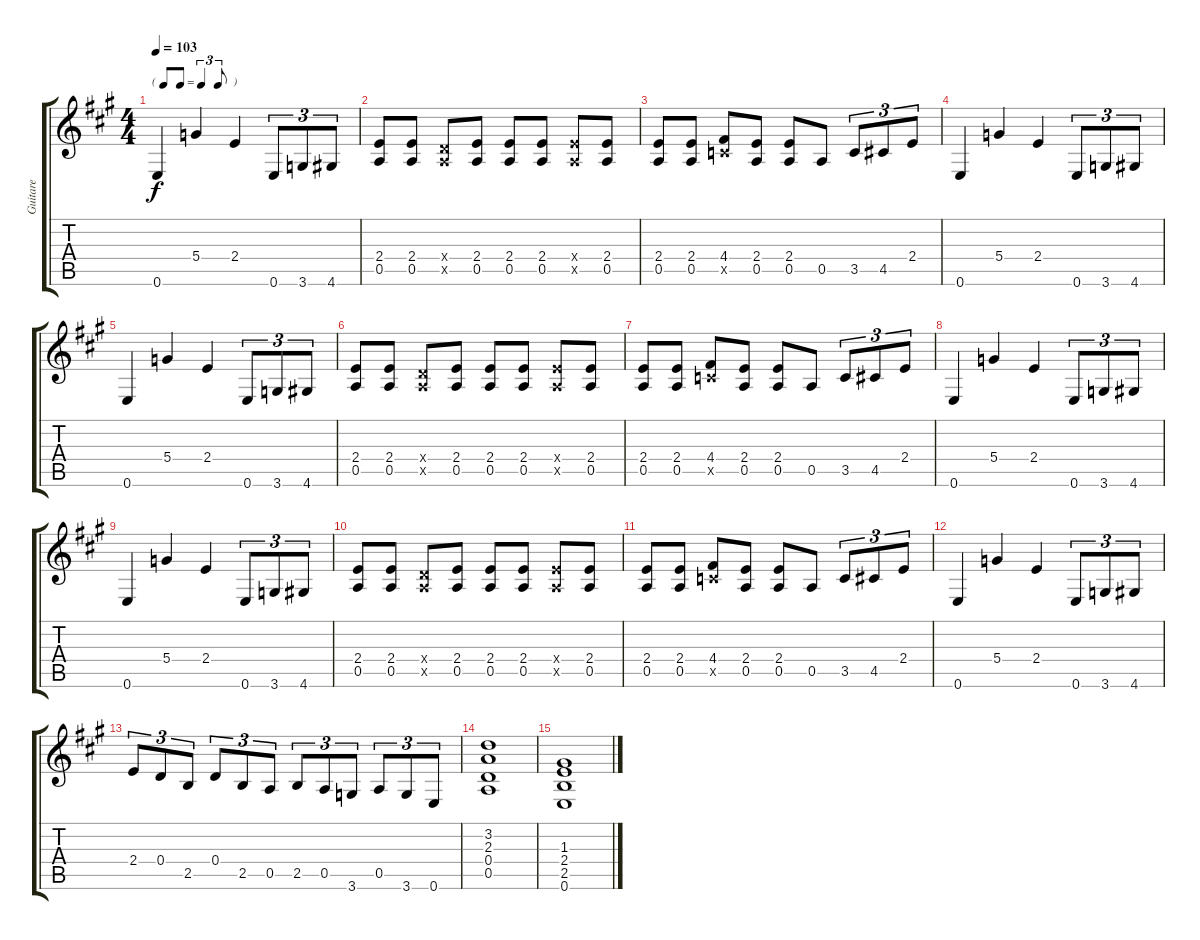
\track ("Guitare" "Guitare") {instrument electricguitarclean}
\staff {score tabs}
\tuning (E4 B3 G3 D3 A2 E2) {hide}
\ts (4 4)
\tf triplet8th
\tempo 103
\clef g2
\ks a
0.6.4{dy f} 5.4.4 2.4.4 0.6.8{tu (3 2)} 3.6.8{tu (3 2)} 4.6.8{tu (3 2)} |
(2.4 0.5).8 (2.4 0.5).8 (0.4{x} 0.5{x}).8 (2.4 0.5).8 (2.4 0.5).8 (2.4 0.5).8 (2.4{x} 0.5{x}).8 (2.4 0.5).8 |
(2.4 0.5).8 (2.4 0.5).8 (4.4 3.5{x}).8 (2.4 0.5).8 (2.4 0.5).8 0.5.8 3.5.8{tu (3 2)} 4.5.8{tu (3 2)} 2.4.8{tu (3 2)} |
0.6.4 5.4.4 2.4.4 0.6.8{tu (3 2)} 3.6.8{tu (3 2)} 4.6.8{tu (3 2)} |
0.6.4 5.4.4 2.4.4 0.6.8{tu (3 2)} 3.6.8{tu (3 2)} 4.6.8{tu (3 2)} |
(2.4 0.5).8 (2.4 0.5).8 (0.4{x} 0.5{x}).8 (2.4 0.5).8 (2.4 0.5).8 (2.4 0.5).8 (2.4{x} 0.5{x}).8 (2.4 0.5).8 |
(2.4 0.5).8 (2.4 0.5).8 (4.4 3.5{x}).8 (2.4 0.5).8 (2.4 0.5).8 0.5.8 3.5.8{tu (3 2)} 4.5.8{tu (3 2)} 2.4.8{tu (3 2)} |
0.6.4 5.4.4 2.4.4 0.6.8{tu (3 2)} 3.6.8{tu (3 2)} 4.6.8{tu (3 2)} |
0.6.4 5.4.4 2.4.4 0.6.8{tu (3 2)} 3.6.8{tu (3 2)} 4.6.8{tu (3 2)} |
(2.4 0.5).8 (2.4 0.5).8 (0.4{x} 0.5{x}).8 (2.4 0.5).8 (2.4 0.5).8 (2.4 0.5).8 (2.4{x} 0.5{x}).8 (2.4 0.5).8 |
(2.4 0.5).8 (2.4 0.5).8 (4.4 3.5{x}).8 (2.4 0.5).8 (2.4 0.5).8 0.5.8 3.5.8{tu (3 2)} 4.5.8{tu (3 2)} 2.4.8{tu (3 2)} |
0.6.4 5.4.4 2.4.4 0.6.8{tu (3 2)} 3.6.8{tu (3 2)} 4.6.8{tu (3 2)} |
2.4.8{tu (3 2)} 0.4.8{tu (3 2)} 2.5.8{tu (3 2)} 0.4.8{tu (3 2)} 2.5.8{tu (3 2)} 0.5.8{tu (3 2)} 2.5.8{tu (3 2)} 0.5.8{tu (3 2)} 3.6.8{tu (3 2)} 0.5.8{tu (3 2)} 3.6.8{tu (3 2)} 0.6.8{tu (3 2)} |
(3.2 2.3 0.4 0.5).1 |
(1.3 2.4 2.5 0.6).1
